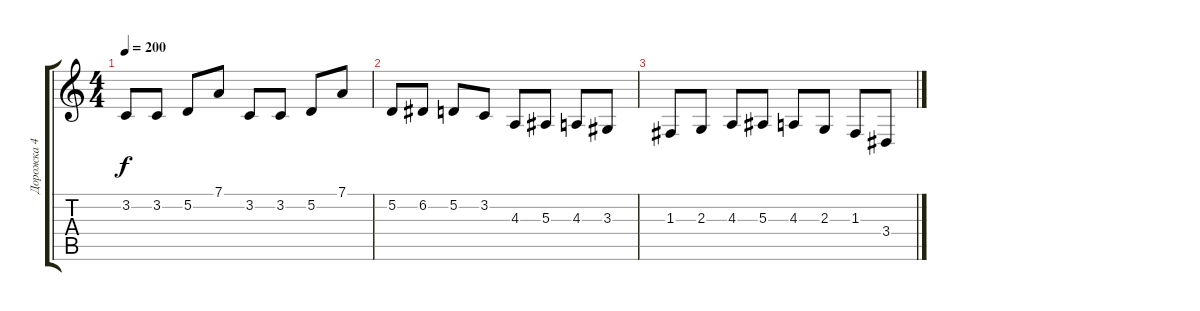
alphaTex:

\track ("Дорожка 4" "Дорожка 4") {instrument brightacousticpiano}
\staff {score tabs}
\tuning (D4 A3 F3 C3 G2 D2) {hide}
\ts (4 4)
\tempo 200
\clef g2
\ks c
3.2.8{dy f} 3.2.8 5.2.8 7.1.8 3.2.8 3.2.8 5.2.8 7.1.8 |
5.2.8 6.2.8 5.2.8 3.2.8 4.3.8 5.3.8 4.3.8 3.3.8 |
1.3.8 2.3.8 4.3.8 5.3.8 4.3.8 2.3.8 1.3.8 3.4.8
